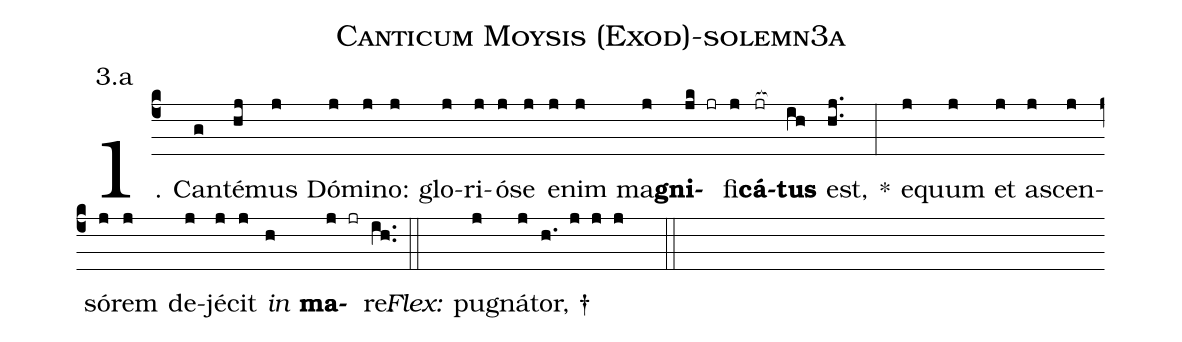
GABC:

name: Canticum Moysis (Exod)-solemn3a;
annotation: 3.a;
%%
(c4)1. Can(g)té(hj)mus(j) Dó(j)mi(j)no:(j) glo(j)ri(j)ó(j)se(j) e(j)nim(j) ma(j)<b>gni</b>(jk jr)fi(j)<b>cá</b>(jr[ocb:1{])<b>tus</b>(ih[ocb:0}]) est,(hj..) *(:) e(j)quum(j) et(j) a(j)scen(j)só(j)rem(j) de(j)jé(j)cit(j) <i>in</i>(h) <b>ma</b>(j jr)re.(ih..) (::)
<i>Flex:</i>()  pu(j)gná(j)tor, †(h. j j j  ::)
